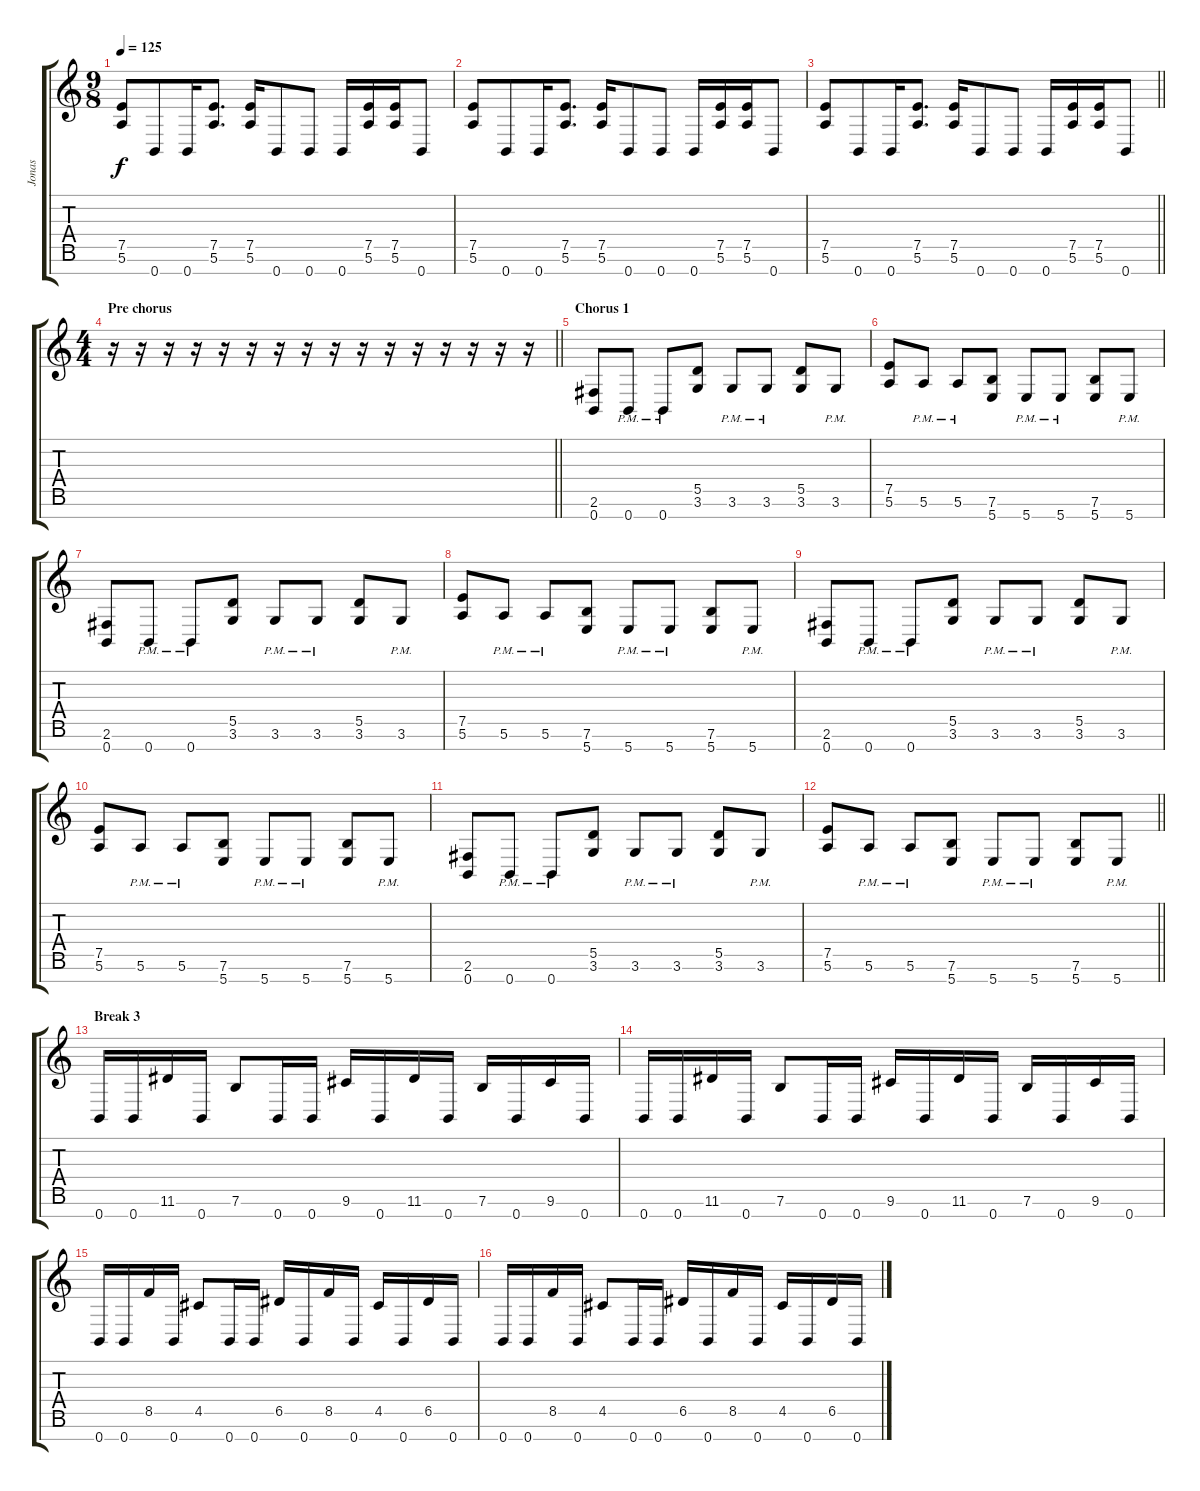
\track ("Jonas" "Jonas") {instrument distortionguitar}
\staff {score tabs}
\tuning (E4 B3 G3 D3 A2 E2 B1) {hide}
\ts (9 8)
\tempo 125
\clef g2
\ks c
(7.5 5.6).8{dy f} 0.7.8 0.7.16 (7.5 5.6).8{d} (7.5 5.6).16 0.7.8 0.7.8 0.7.16 (7.5 5.6).16 (7.5 5.6).16 0.7.8 |
(7.5 5.6).8 0.7.8 0.7.16 (7.5 5.6).8{d} (7.5 5.6).16 0.7.8 0.7.8 0.7.16 (7.5 5.6).16 (7.5 5.6).16 0.7.8 |
\barLineRight lightlight
(7.5 5.6).8 0.7.8 0.7.16 (7.5 5.6).8{d} (7.5 5.6).16 0.7.8 0.7.8 0.7.16 (7.5 5.6).16 (7.5 5.6).16 0.7.8 |
\ts (4 4)
\section ("" "Pre chorus")
\barLineRight lightlight
r.16 r.16 r.16 r.16 r.16 r.16 r.16 r.16 r.16 r.16 r.16 r.16 r.16 r.16 r.16 r.16 |
\section ("" "Chorus 1")
(2.6 0.7).8 0.7{pm}.8 0.7{pm}.8 (5.5 3.6).8 3.6{pm}.8 3.6{pm}.8 (5.5 3.6).8 3.6{pm}.8 |
(7.5 5.6).8 5.6{pm}.8 5.6{pm}.8 (7.6 5.7).8 5.7{pm}.8 5.7{pm}.8 (7.6 5.7).8 5.7{pm}.8 |
(2.6 0.7).8 0.7{pm}.8 0.7{pm}.8 (5.5 3.6).8 3.6{pm}.8 3.6{pm}.8 (5.5 3.6).8 3.6{pm}.8 |
(7.5 5.6).8 5.6{pm}.8 5.6{pm}.8 (7.6 5.7).8 5.7{pm}.8 5.7{pm}.8 (7.6 5.7).8 5.7{pm}.8 |
(2.6 0.7).8 0.7{pm}.8 0.7{pm}.8 (5.5 3.6).8 3.6{pm}.8 3.6{pm}.8 (5.5 3.6).8 3.6{pm}.8 |
(7.5 5.6).8 5.6{pm}.8 5.6{pm}.8 (7.6 5.7).8 5.7{pm}.8 5.7{pm}.8 (7.6 5.7).8 5.7{pm}.8 |
(2.6 0.7).8 0.7{pm}.8 0.7{pm}.8 (5.5 3.6).8 3.6{pm}.8 3.6{pm}.8 (5.5 3.6).8 3.6{pm}.8 |
\barLineRight lightlight
(7.5 5.6).8 5.6{pm}.8 5.6{pm}.8 (7.6 5.7).8 5.7{pm}.8 5.7{pm}.8 (7.6 5.7).8 5.7{pm}.8 |
\section ("" "Break 3")
0.7.16 0.7.16 11.6.16 0.7.16 7.6.8 0.7.16 0.7.16 9.6.16 0.7.16 11.6.16 0.7.16 7.6.16 0.7.16 9.6.16 0.7.16 |
0.7.16 0.7.16 11.6.16 0.7.16 7.6.8 0.7.16 0.7.16 9.6.16 0.7.16 11.6.16 0.7.16 7.6.16 0.7.16 9.6.16 0.7.16 |
0.7.16 0.7.16 8.5.16 0.7.16 4.5.8 0.7.16 0.7.16 6.5.16 0.7.16 8.5.16 0.7.16 4.5.16 0.7.16 6.5.16 0.7.16 |
0.7.16 0.7.16 8.5.16 0.7.16 4.5.8 0.7.16 0.7.16 6.5.16 0.7.16 8.5.16 0.7.16 4.5.16 0.7.16 6.5.16 0.7.16
